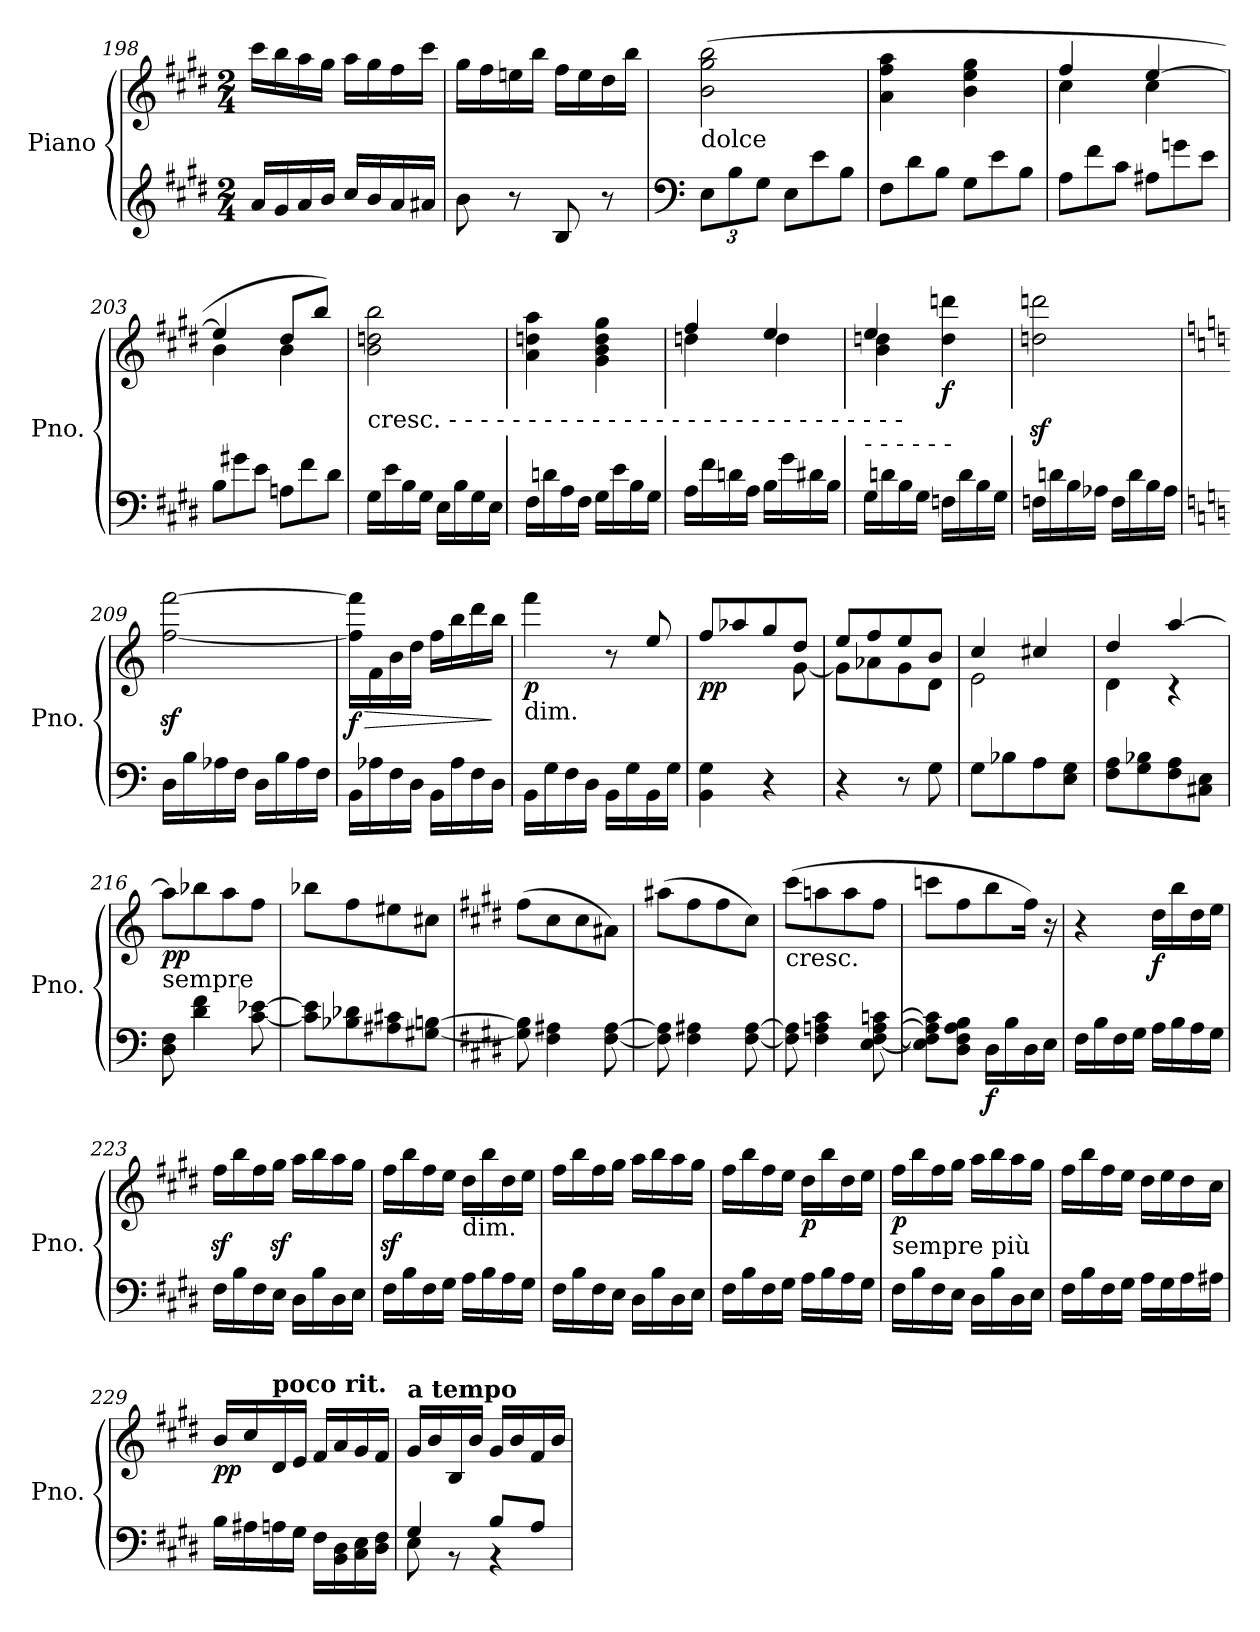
**kern	**kern	**dynam
*part1	*part1	*part1
*staff2	*staff1	*staff1/2
*I"Piano	*	*
*I'Pno.	*	*
!!LO:LB:g=z
*clefG2	*clefG2	*
*k[f#c#g#d#]	*k[f#c#g#d#]	*
*E:	*E:	*
*M2/4	*M2/4	*
=198	=198	=198
16a/LL	16ccc#\LL	.
16g#/	16bb\	.
16a/	16aa\	.
16b/JJ	16gg#\JJ	.
16cc#/LL	16aa\LL	.
16b/	16gg#\	.
16a/	16ff#\	.
16a#X/JJ	16ccc#\JJ	.
=199	=199	=199
8b\	16gg#\LL	.
.	16ff#\	.
8r	16een\	.
.	16bb\JJ	.
8B/	16ff#\LL	.
.	16ee\	.
8r	16dd#\	.
.	16bb\JJ	.
=200	=200	=200
*clefF4	*	*
*Xbrackettup	*	*
!	!LO:TX:b:t=dolce	!
12E\L	(>2b\ 2gg#\ 2bb\	.
12B\	.	.
12G#\J	.	.
*Xtuplet	*	*
12E\L	.	.
12e\	.	.
12B\J	.	.
=201	=201	=201
12F#\L	4a\ 4ff#\ 4aa\	.
12d#\	.	.
12B\J	.	.
12G#\L	4b\ 4ee\ 4gg#\	.
12e\	.	.
12B\J	.	.
=202	=202	=202
*	*^	*
12A\L	4ff#/	4cc#\	.
12f#\	.	.	.
12c#\J	.	.	.
12A#X\L	[4ee/	4cc#\	.
12gn\	.	.	.
12e\J	.	.	.
!!LO:LB:g=z	!!
=203	=203	=203	=203
12B\L	4ee/]	4b\	.
12g#X\	.	.	.
12e\J	.	.	.
12An\L	8dd#/L	4b\	.
12f#\	.	.	.
.	8bb/J)	.	.
12d#\J	.	.	.
*	*v	*v	*
=204	=204	=204
!	!LO:TX:b:t=cresc.  -  -  -  -  -  -  -  -  -  -  -  -  -  -  -  -  -  -  -  -  -  -  -  -  -  -  -  -  -	!
16G#\LL	2b\ 2ddn\ 2bb\	.
16e\	.	.
16B\	.	.
16G#\JJ	.	.
16E\LL	.	.
16B\	.	.
16G#\	.	.
16E\JJ	.	.
=205	=205	=205
16F#\LL	4a\ 4ddn\ 4aa\	.
16dn\	.	.
16A\	.	.
16F#\JJ	.	.
16G#\LL	4g#\ 4b\ 4dd\ 4gg#\	.
16e\	.	.
16B\	.	.
16G#\JJ	.	.
=206	=206	=206
*	*^	*
16A\LL	4ff#/	4ddn\	.
16f#\	.	.	.
16dn\	.	.	.
16A\JJ	.	.	.
16B\LL	4ee/	4dd\	.
16g#\	.	.	.
16d#X\	.	.	.
16B\JJ	.	.	.
=207	=207	=207	=207
!	!LO:TX:b:t=-  -  -  -  -  -	!	!
16G#\LL	4ee/	4b\ 4ddn\	.
16dn\	.	.	.
16B\	.	.	.
16G#\JJ	.	.	.
!	!	!	!LO:DY:b
16Fn\LL	4dd\ 4dddn\	4ryy	f
16d\	.	.	.
16B\	.	.	.
16G#\JJ	.	.	.
*	*v	*v	*
!!LO:PB:g=z
=208	=208	=208
16Fn\LL	2ddn\z< 2dddn\z<	.
16dn\	.	.
16B\	.	.
16A-X\JJ	.	.
16F\LL	.	.
16d\	.	.
16B\	.	.
16A-\JJ	.	.
=209	=209	=209
*k[]	*k[]	*
*C:	*C:	*
16D\LL	[2ff\z< [2fff\z<	.
16B\	.	.
16A-X\	.	.
16F\JJ	.	.
16D\LL	.	.
16B\	.	.
16A-\	.	.
16F\JJ	.	.
=210	=210	=210
!	!	!LO:HP:b
!	!	!LO:DY:n=1:b
16BB\LL	16ff\] 16fff\]LL	> f
16A-X\	16f\	.
16F\	16b\	.
16D\JJ	16dd\JJ	.
16BB\LL	16ff\LL	.
16A-\	16bb\	.
16F\	16ddd\	.
16D\JJ	16bb\JJ	]
=211	=211	=211
!	!LO:TX:b:t=dim.	!
!	!	!LO:DY:b
16BB\LL	4fff\	p
16G\	.	.
16F\	.	.
16D\JJ	.	.
16BB\LL	8r	.
16G\	.	.
16BB\	8ee/	.
16G\JJ	.	.
=212	=212	=212
*	*^	*
!	!	!	!LO:DY:b
4BB\ 4G\	8ff/L	4.ryy	pp
.	8aa-X/	.	.
4r	8gg/	.	.
.	8dd/J	[8g\	.
!!LO:LB:g=z	!!
=213	=213	=213	=213
4r	8ee/L	8g\L]	.
.	8ff/	8a-X\	.
8r	8ee/	8g\	.
8G\	8b/J	8d\J	.
=214	=214	=214	=214
8G\L	4cc/	2e\	.
8B-X\	.	.	.
8A\	4cc#X/	.	.
8E\ 8G\J	.	.	.
=215	=215	=215	=215
8F\ 8A\L	4dd/	4d\	.
8G\ 8B-X\	.	.	.
8F\ 8A\	[4aa/	4r	.
8C#X\ 8E\J	.	.	.
*	*v	*v	*
=216	=216	=216
!	!LO:TX:b:t=sempre	!
!	!	!LO:DY:b
8D\ 8F\	8aa\L]	pp
4d\ 4f\	8bb-X\	.
.	8aa\	.
[8c\ [8e-X\	8ff\J	.
=217	=217	=217
8c\] 8e-\]L	8bb-X\L	.
8B-X\ 8d-X\	8ff\	.
8A#X\ 8c#X\	8ee#X\	.
[8G#X\ [8Bn\J	8cc#X\J	.
=218	=218	=218
*k[f#c#g#d#]	*k[f#c#g#d#]	*
*E:	*E:	*
8G#\] 8B\]	(>8ff#\L	.
4F#\ 4A#X\	8cc#\	.
.	8cc#\	.
[8F#\ [8A#\	8a#X\J)	.
=219	=219	=219
8F#\] 8A#\]	(>8aa#X\L	.
4F#\ 4A#X\	8ff#\	.
.	8ff#\	.
[8F#\ [8A#\	8cc#\J)	.
!!LO:LB:g=z
=220	=220	=220
!	!LO:TX:b:t=cresc.	!
8F#\] 8A#\]	(>8ccc#\L	.
4F#\ 4An\ 4c#\	8aan\	.
.	8aa\	.
[8E\ [8F#\ [8A\ [8cn\	8ff#\J	.
=221	=221	=221
8E\] 8F#\] 8A\] 8c\]L	8cccn\L	.
8D#\ 8F#\ 8A\ 8B\J	8ff#\	.
!	!	!LO:DY:b=2
16D#\LL	8bb\	f
16B\	.	.
16D#\	16ff#\Jk)	.
16E\JJ	16r	.
=222	=222	=222
16F#\LL	4r	.
16B\	.	.
16F#\	.	.
16G#\JJ	.	.
!	!	!LO:DY:b
16A\LL	16dd#\LL	f
16B\	16bb\	.
16A\	16dd#\	.
16G#\JJ	16ee\JJ	.
=223	=223	=223
16F#\LL	16ff#z<\LL	.
16B\	16bb\	.
16F#\	16ff#\	.
16E\JJ	16gg#z<\JJ	.
16D#\LL	16aa\LL	.
16B\	16bb\	.
16D#\	16aa\	.
16E\JJ	16gg#\JJ	.
=224	=224	=224
16F#\LL	16ff#z<\LL	.
16B\	16bb\	.
16F#\	16ff#\	.
16G#\JJ	16ee\JJ	.
!	!LO:TX:b:t=dim.	!
16A\LL	16dd#\LL	.
16B\	16bb\	.
16A\	16dd#\	.
16G#\JJ	16ee\JJ	.
=225	=225	=225
16F#\LL	16ff#\LL	.
16B\	16bb\	.
16F#\	16ff#\	.
16E\JJ	16gg#\JJ	.
16D#\LL	16aa\LL	.
16B\	16bb\	.
16D#\	16aa\	.
16E\JJ	16gg#\JJ	.
!!LO:LB:g=z
=226	=226	=226
16F#\LL	16ff#\LL	.
16B\	16bb\	.
16F#\	16ff#\	.
16G#\JJ	16ee\JJ	.
!	!	!LO:DY:b
16A\LL	16dd#\LL	p
16B\	16bb\	.
16A\	16dd#\	.
16G#\JJ	16ee\JJ	.
=227	=227	=227
!	!LO:TX:b:t=sempre più	!
!	!	!LO:DY:b
16F#\LL	16ff#\LL	p
16B\	16bb\	.
16F#\	16ff#\	.
16E\JJ	16gg#\JJ	.
16D#\LL	16aa\LL	.
16B\	16bb\	.
16D#\	16aa\	.
16E\JJ	16gg#\JJ	.
=228	=228	=228
16F#\LL	16ff#\LL	.
16B\	16bb\	.
16F#\	16ff#\	.
16G#\JJ	16ee\JJ	.
16A\LL	16dd#\LL	.
16G#\	16ee\	.
16A\	16dd#\	.
16A#X\JJ	16cc#\JJ	.
=229	=229	=229
!	!	!LO:DY:b
16B\LL	16b/LL	pp
16A#X\	16cc#/	.
!	!LO:TX:a:B:t=poco rit.	!
16An\	16d#/	.
16G#\JJ	16e/JJ	.
16F#\LL	16f#/LL	.
16BB\ 16D#\	16a/	.
16C#\ 16E\	16g#/	.
16D#\ 16F#\JJ	16f#/JJ	.
=230	=230	=230
*^	*	*
!	!	!LO:TX:a:B:t=a tempo	!
4G#/	8E\	16g#/LL	.
.	.	16b/	.
.	8r	16B/	.
.	.	16b/JJ	.
8B/L	4r	16g#/LL	.
.	.	16b/	.
8A/J	.	16f#/	.
.	.	16b/JJ	.
*v	*v	*	*
=	=	=
*-	*-	*-
